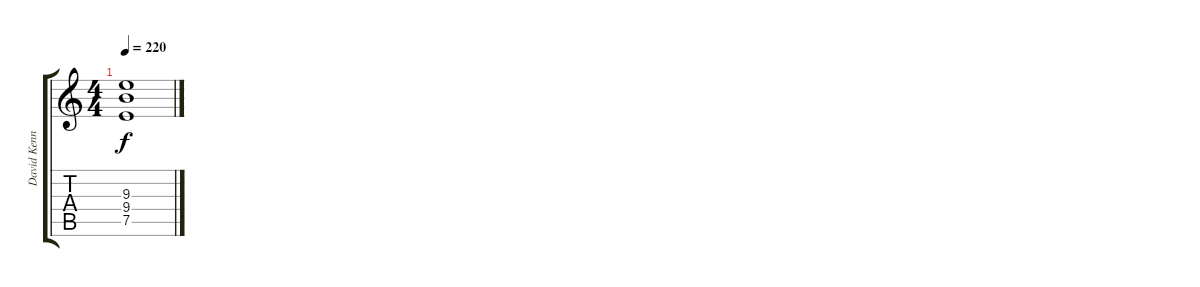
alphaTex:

\track ("David Kennedy (Guitar)" "David Kenn") {instrument distortionguitar}
\staff {score tabs}
\tuning (E4 B3 G3 D3 A2 E2) {hide}
\ts (4 4)
\tempo 220
\clef g2
\ks c
(9.3{t} 9.4{t} 7.5{t}).1{dy f}
